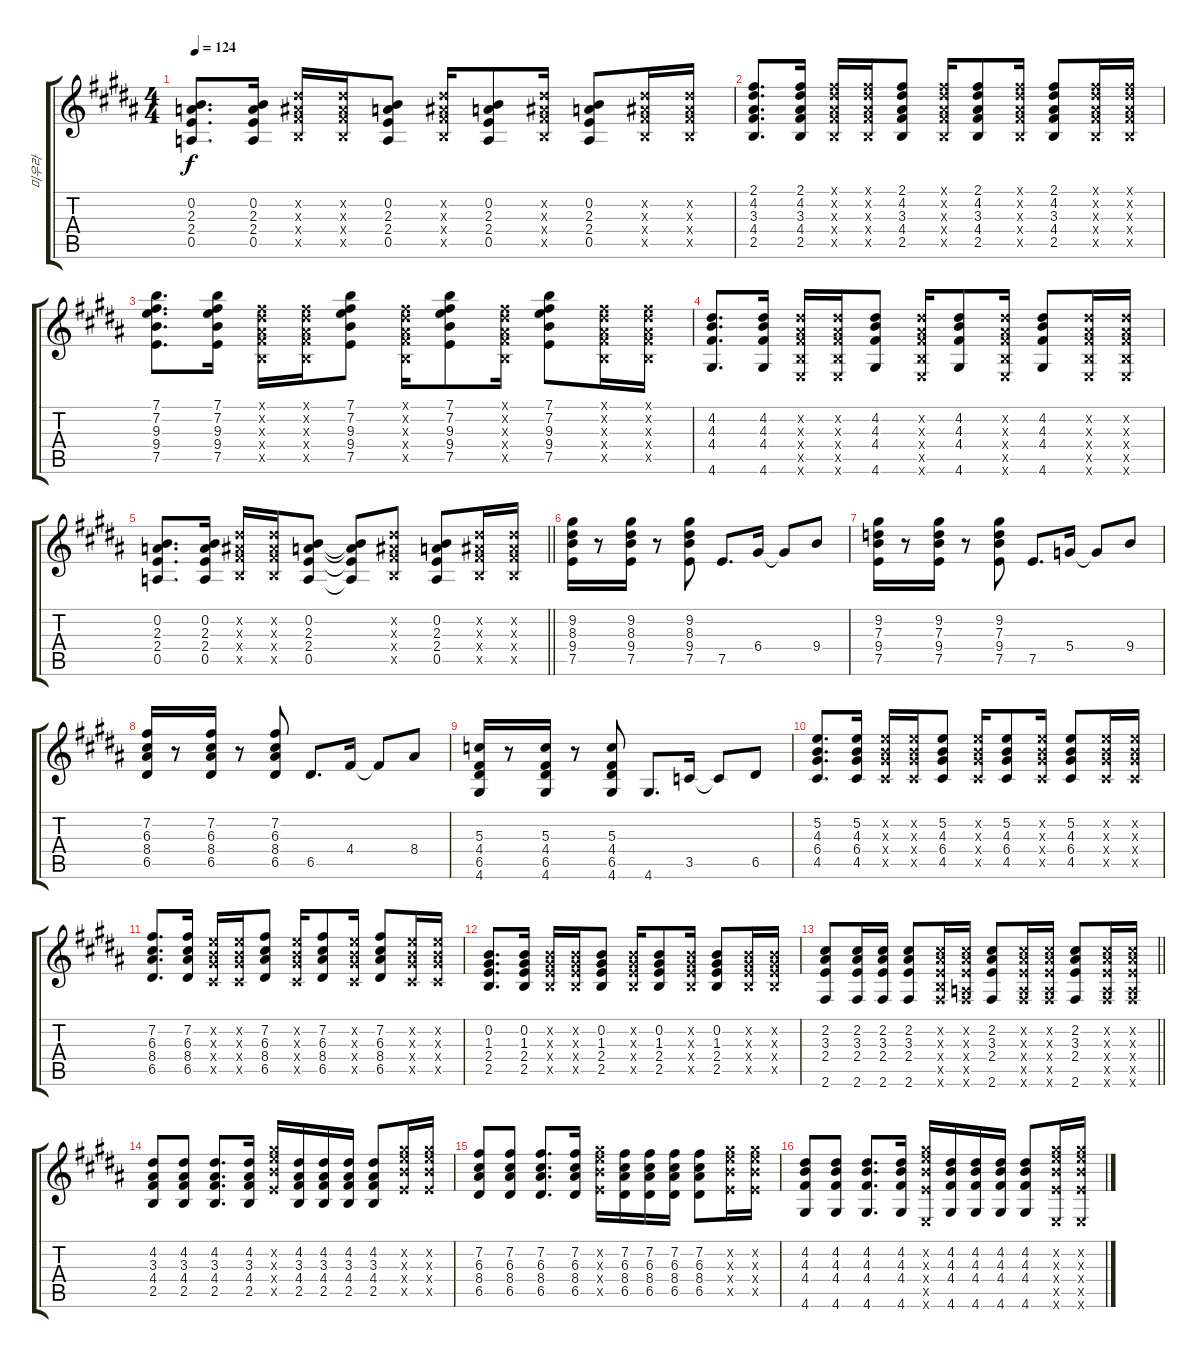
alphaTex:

\track ("미우라" "미우라") {instrument acousticguitarsteel}
\staff {score tabs}
\tuning (E4 B3 G3 D3 A2 E2) {hide}
\ts (4 4)
\tempo 124
\clef g2
\ks b
(0.2 2.3 2.4 0.5).8{d dy f} (0.2 2.3 2.4 0.5).16 (4.2{x} 3.3{x} 4.4{x} 2.5{x}).16 (4.2{x} 3.3{x} 4.4{x} 2.5{x}).16 (0.2 2.3 2.4 0.5).8 (4.2{x} 3.3{x} 4.4{x} 2.5{x}).16 (0.2 2.3 2.4 0.5).8 (4.2{x} 3.3{x} 4.4{x} 2.5{x}).16 (0.2 2.3 2.4 0.5).8 (4.2{x} 3.3{x} 4.4{x} 2.5{x}).16 (4.2{x} 3.3{x} 4.4{x} 2.5{x}).16 |
(2.1 4.2 3.3 4.4 2.5).8{d} (2.1 4.2 3.3 4.4 2.5).16 (2.1{x} 4.2{x} 3.3{x} 4.4{x} 2.5{x}).16 (2.1{x} 4.2{x} 3.3{x} 4.4{x} 2.5{x}).16 (2.1 4.2 3.3 4.4 2.5).8 (2.1{x} 4.2{x} 3.3{x} 4.4{x} 2.5{x}).16 (2.1 4.2 3.3 4.4 2.5).8 (2.1{x} 4.2{x} 3.3{x} 4.4{x} 2.5{x}).16 (2.1 4.2 3.3 4.4 2.5).8 (2.1{x} 4.2{x} 3.3{x} 4.4{x} 2.5{x}).16 (2.1{x} 4.2{x} 3.3{x} 4.4{x} 2.5{x}).16 |
(7.1 7.2 9.3 9.4 7.5).8{d} (7.1 7.2 9.3 9.4 7.5).16 (2.1{x} 4.2{x} 3.3{x} 4.4{x} 2.5{x}).16 (2.1{x} 4.2{x} 3.3{x} 4.4{x} 2.5{x}).16 (7.1 7.2 9.3 9.4 7.5).8 (2.1{x} 4.2{x} 3.3{x} 4.4{x} 2.5{x}).16 (7.1 7.2 9.3 9.4 7.5).8 (2.1{x} 4.2{x} 3.3{x} 4.4{x} 2.5{x}).16 (7.1 7.2 9.3 9.4 7.5).8 (2.1{x} 4.2{x} 3.3{x} 4.4{x} 2.5{x}).16 (2.1{x} 4.2{x} 3.3{x} 4.4{x} 2.5{x}).16 |
(4.2 4.3 4.4 4.6).8{d} (4.2 4.3 4.4 4.6).16 (4.2{x} 3.3{x} 4.4{x} 2.5{x} 0.6{x}).16 (4.2{x} 3.3{x} 4.4{x} 2.5{x} 0.6{x}).16 (4.2 4.3 4.4 4.6).8 (4.2{x} 3.3{x} 4.4{x} 2.5{x} 0.6{x}).16 (4.2 4.3 4.4 4.6).8 (4.2{x} 3.3{x} 4.4{x} 2.5{x} 0.6{x}).16 (4.2 4.3 4.4 4.6).8 (4.2{x} 3.3{x} 4.4{x} 2.5{x} 0.6{x}).16 (4.2{x} 3.3{x} 4.4{x} 2.5{x} 0.6{x}).16 |
\barLineRight lightlight
(0.2 2.3 2.4 0.5).8{d} (0.2 2.3 2.4 0.5).16 (4.2{x} 3.3{x} 4.4{x} 2.5{x}).16 (4.2{x} 3.3{x} 4.4{x} 2.5{x}).16 (0.2 2.3 2.4 0.5).8 (0.2{t} 2.3{t} 2.4{t} 0.5{t}).8 (4.2{x} 3.3{x} 4.4{x} 2.5{x}).8 (0.2 2.3 2.4 0.5).8 (4.2{x} 3.3{x} 4.4{x} 2.5{x}).16 (4.2{x} 3.3{x} 4.4{x} 2.5{x}).16 |
(9.2 8.3 9.4 7.5).16 r.8 (9.2 8.3 9.4 7.5).16 r.8 (9.2 8.3 9.4 7.5).8 7.5.8{d} 6.4.16 6.4{t}.8 9.4.8 |
(9.2 7.3 9.4 7.5).16 r.8 (9.2 7.3 9.4 7.5).16 r.8 (9.2 7.3 9.4 7.5).8 7.5.8{d} 5.4.16 5.4{t}.8 9.4.8 |
(7.2 6.3 8.4 6.5).16 r.8 (7.2 6.3 8.4 6.5).16 r.8 (7.2 6.3 8.4 6.5).8 6.5.8{d} 4.4.16 4.4{t}.8 8.4.8 |
(5.3 4.4 6.5 4.6).16 r.8 (5.3 4.4 6.5 4.6).16 r.8 (5.3 4.4 6.5 4.6).8 4.6.8{d} 3.5.16 3.5{t}.8 6.5.8 |
(5.2 4.3 6.4 4.5).8{d} (5.2 4.3 6.4 4.5).16 (5.2{x} 4.3{x} 6.4{x} 4.5{x}).16 (5.2{x} 4.3{x} 6.4{x} 4.5{x}).16 (5.2 4.3 6.4 4.5).8 (5.2{x} 4.3{x} 6.4{x} 4.5{x}).16 (5.2 4.3 6.4 4.5).8 (5.2{x} 4.3{x} 6.4{x} 4.5{x}).16 (5.2 4.3 6.4 4.5).8 (5.2{x} 4.3{x} 6.4{x} 4.5{x}).16 (5.2{x} 4.3{x} 6.4{x} 4.5{x}).16 |
(7.2 6.3 8.4 6.5).8{d} (7.2 6.3 8.4 6.5).16 (5.2{x} 4.3{x} 6.4{x} 4.5{x}).16 (5.2{x} 4.3{x} 6.4{x} 4.5{x}).16 (7.2 6.3 8.4 6.5).8 (5.2{x} 4.3{x} 6.4{x} 4.5{x}).16 (7.2 6.3 8.4 6.5).8 (5.2{x} 4.3{x} 6.4{x} 4.5{x}).16 (7.2 6.3 8.4 6.5).8 (5.2{x} 4.3{x} 6.4{x} 4.5{x}).16 (5.2{x} 4.3{x} 6.4{x} 4.5{x}).16 |
(0.2 1.3 2.4 2.5).8{d} (0.2 1.3 2.4 2.5).16 (0.2{x} 1.3{x} 2.4{x} 2.5{x}).16 (0.2{x} 1.3{x} 2.4{x} 2.5{x}).16 (0.2 1.3 2.4 2.5).8 (0.2{x} 1.3{x} 2.4{x} 2.5{x}).16 (0.2 1.3 2.4 2.5).8 (0.2{x} 1.3{x} 2.4{x} 2.5{x}).16 (0.2 1.3 2.4 2.5).8 (0.2{x} 1.3{x} 2.4{x} 2.5{x}).16 (0.2{x} 1.3{x} 2.4{x} 2.5{x}).16 |
\barLineRight lightlight
(2.2 3.3 2.4 2.6).8 (2.2 3.3 2.4 2.6).16 (2.2 3.3 2.4 2.6).16 (2.2 3.3 2.4 2.6).8 (2.2{x} 3.3{x} 2.4{x} 2.5{x} 2.6{x}).16 (2.2{x} 3.3{x} 2.4{x} 0.5{x} 2.6{x}).16 (2.2 3.3 2.4 2.6).8 (2.2{x} 3.3{x} 2.4{x} 0.5{x} 2.6{x}).16 (2.2{x} 3.3{x} 2.4{x} 0.5{x} 2.6{x}).16 (2.2 3.3 2.4 2.6).8 (2.2{x} 3.3{x} 2.4{x} 0.5{x} 2.6{x}).16 (2.2{x} 3.3{x} 2.4{x} 0.5{x} 2.6{x}).16 |
(4.2 3.3 4.4 2.5).8 (4.2 3.3 4.4 2.5).8 (4.2 3.3 4.4 2.5).8{d} (4.2 3.3 4.4 2.5).16 (9.2{x} 9.3{x} 9.4{x} 7.5{x}).16 (4.2 3.3 4.4 2.5).16 (4.2 3.3 4.4 2.5).16 (4.2 3.3 4.4 2.5).16 (4.2 3.3 4.4 2.5).8 (9.2{x} 9.3{x} 9.4{x} 7.5{x}).16 (9.2{x} 9.3{x} 9.4{x} 7.5{x}).16 |
(7.2 6.3 8.4 6.5).8 (7.2 6.3 8.4 6.5).8 (7.2 6.3 8.4 6.5).8{d} (7.2 6.3 8.4 6.5).16 (9.2{x} 9.3{x} 9.4{x} 7.5{x}).16 (7.2 6.3 8.4 6.5).16 (7.2 6.3 8.4 6.5).16 (7.2 6.3 8.4 6.5).16 (7.2 6.3 8.4 6.5).8 (9.2{x} 9.3{x} 9.4{x} 7.5{x}).16 (9.2{x} 9.3{x} 9.4{x} 7.5{x}).16 |
(4.2 4.3 4.4 4.6).8 (4.2 4.3 4.4 4.6).8 (4.2 4.3 4.4 4.6).8{d} (4.2 4.3 4.4 4.6).16 (9.2{x} 9.3{x} 9.4{x} 7.5{x} 0.6{x}).16 (4.2 4.3 4.4 4.6).16 (4.2 4.3 4.4 4.6).16 (4.2 4.3 4.4 4.6).16 (4.2 4.3 4.4 4.6).8 (9.2{x} 9.3{x} 9.4{x} 7.5{x} 0.6{x}).16 (9.2{x} 9.3{x} 9.4{x} 7.5{x} 0.6{x}).16
